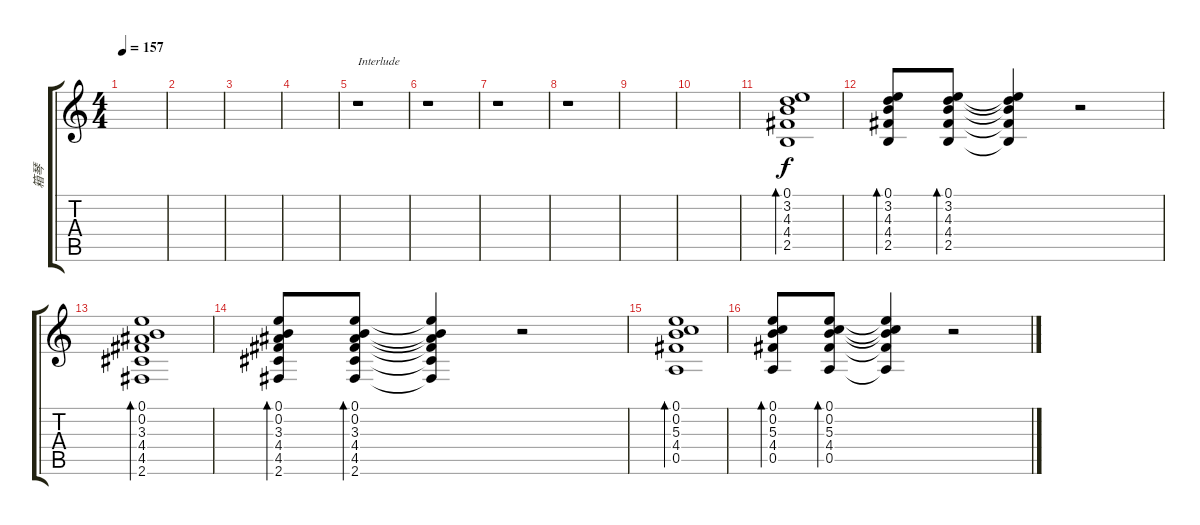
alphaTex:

\track ("箱琴" "箱琴") {instrument acousticguitarsteel}
\staff {score tabs}
\tuning (E4 B3 G3 D3 A2 E2) {hide}
\ts (4 4)
\tempo 157
\clef g2
\ks c
|
|
|
|
r.1{txt "Interlude"} |
r.1 |
r.1 |
r.1 |
|
|
(0.1 3.2 4.3 4.4 2.5).1{bd 120} |
(0.1 3.2 4.3 4.4 2.5).8{bd 60} (0.1 3.2 4.3 4.4 2.5).8{bd 60} (0.1{t} 3.2{t} 4.3{t} 4.4{t} 2.5{t}).4 r.2 |
(0.1 0.2 3.3 4.4 4.5 2.6).1{bd 120} |
(0.1 0.2 3.3 4.4 4.5 2.6).8{bd 120} (0.1 0.2 3.3 4.4 4.5 2.6).8{bd 60} (0.1{t} 0.2{t} 3.3{t} 4.4{t} 4.5{t} 2.6{t}).4 r.2 |
(0.1 0.2 5.3 4.4 0.5).1{bd 120} |
(0.1 0.2 5.3 4.4 0.5).8{bd 120} (0.1 0.2 5.3 4.4 0.5).8{bd 60} (0.1{t} 0.2{t} 5.3{t} 4.4{t} 0.5{t}).4 r.2
